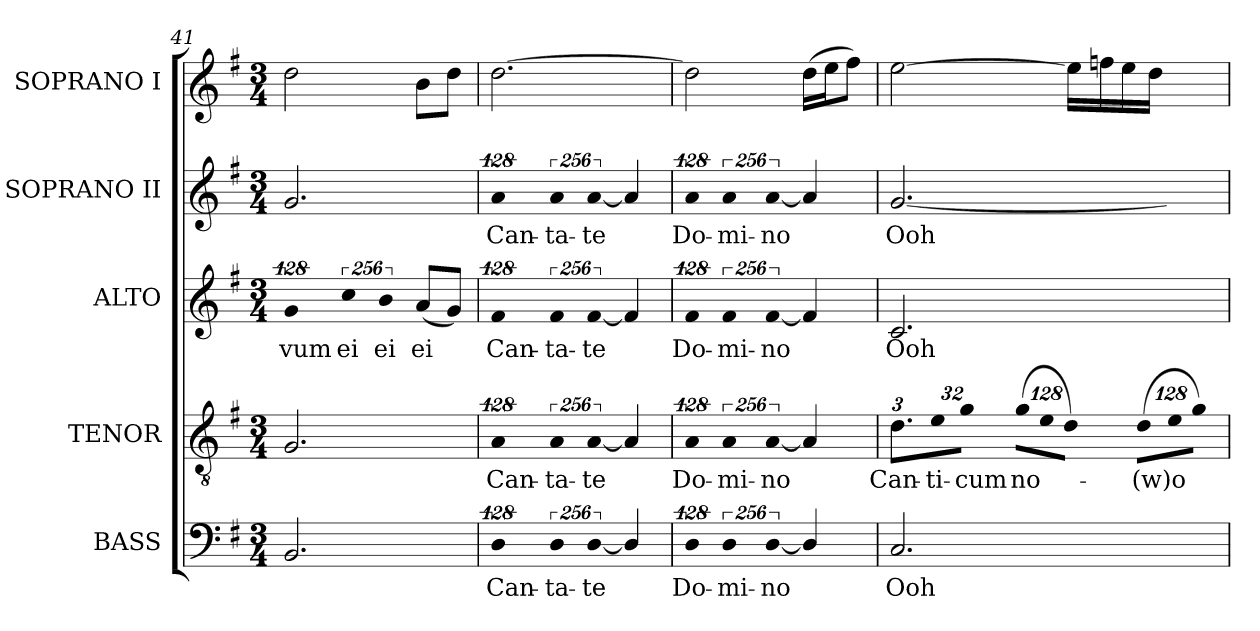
**kern	**text	**kern	**text	**kern	**text	**kern	**text	**kern
*part5	*part5	*part4	*part4	*part3	*part3	*part2	*part2	*part1
*staff5	*staff5	*staff4	*staff4	*staff3	*staff3	*staff2	*staff2	*staff1
*I"BASS	*	*I"TENOR	*	*I"ALTO	*	*I"SOPRANO II	*	*I"SOPRANO I
*I'B.	*	*I'T.	*	*I'A.	*	*I'S. II	*	*I'S. I
!!LO:PB:g=z
*clefF4	*	*clefGv2	*	*clefG2	*	*clefG2	*	*clefG2
*	*	*ITrd7c12	*	*	*	*	*	*
*k[f#]	*	*k[f#]	*	*k[f#]	*	*k[f#]	*	*k[f#]
*G:	*	*G:	*	*G:	*	*G:	*	*G:
*M3/4	*	*M3/4	*	*M3/4	*	*M3/4	*	*M3/4
=41	=41	=41	=41	=41	=41	=41	=41	=41
!	!	!	!	!LO:N:vis=4	!	!	!	!
!	!	!	!	!	!LO:LY:b:color=#000000	!	!	!
2.BBi/	.	2.GGi/	.	512%85gi/	vum	2.gi/	.	2ddi\
!	!	!	!	!LO:N:vis=4	!	!	!	!
!	!	!	!	!	!LO:LY:b:color=#000000	!	!	!
.	.	.	.	1024%171cci\	ei	.	.	.
!	!	!	!	!LO:N:vis=4	!	!	!	!
!	!	!	!	!	!LO:LY:b:color=#000000	!	!	!
.	.	.	.	1024%171bi/	ei	.	.	.
!	!	!	!	!	!LO:LY:b:color=#000000	!	!	!
.	.	.	.	(8ai/L	ei	.	.	8bi\L
.	.	.	.	8gi/J)	.	.	.	8ddi\J
=42	=42	=42	=42	=42	=42	=42	=42	=42
!LO:N:vis=4	!	!	!	!	!	!	!	!
!	!LO:LY:b:color=#000000	!LO:N:vis=4	!	!	!	!	!	!
!	!	!	!LO:LY:b:color=#000000	!LO:N:vis=4	!	!	!	!
!	!	!	!	!	!LO:LY:b:color=#000000	!LO:N:vis=4	!	!
!	!	!	!	!	!	!	!LO:LY:b:color=#000000	!
512%85Di/	Can-	512%85AAi/	Can-	512%85f#i/	Can-	512%85ai/	Can-	[>2.ddi\
!LO:N:vis=4	!	!	!	!	!	!	!	!
!	!LO:LY:b:color=#000000	!LO:N:vis=4	!	!	!	!	!	!
!	!	!	!LO:LY:b:color=#000000	!LO:N:vis=4	!	!	!	!
!	!	!	!	!	!LO:LY:b:color=#000000	!LO:N:vis=4	!	!
!	!	!	!	!	!	!	!LO:LY:b:color=#000000	!
1024%171Di/	-ta-	1024%171AAi/	-ta-	1024%171f#i/	-ta-	1024%171ai/	-ta-	.
!LO:N:vis=4	!	!	!	!	!	!	!	!
!	!LO:LY:b:color=#000000	!LO:N:vis=4	!	!	!	!	!	!
!	!	!	!LO:LY:b:color=#000000	!LO:N:vis=4	!	!	!	!
!	!	!	!	!	!LO:LY:b:color=#000000	!LO:N:vis=4	!	!
!	!	!	!	!	!	!	!LO:LY:b:color=#000000	!
[<1024%171Di/	-te	[<1024%171AAi/	-te	[<1024%171f#i/	-te	[<1024%171ai/	-te	.
4Di/]	.	4AAi/]	.	4f#i/]	.	4ai/]	.	.
=43	=43	=43	=43	=43	=43	=43	=43	=43
!LO:N:vis=4	!	!	!	!	!	!	!	!
!	!LO:LY:b:color=#000000	!LO:N:vis=4	!	!	!	!	!	!
!	!	!	!LO:LY:b:color=#000000	!LO:N:vis=4	!	!	!	!
!	!	!	!	!	!LO:LY:b:color=#000000	!LO:N:vis=4	!	!
!	!	!	!	!	!	!	!LO:LY:b:color=#000000	!
512%85Di/	Do-	512%85AAi/	Do-	512%85f#i/	Do-	512%85ai/	Do-	2ddi\]
!LO:N:vis=4	!	!	!	!	!	!	!	!
!	!LO:LY:b:color=#000000	!LO:N:vis=4	!	!	!	!	!	!
!	!	!	!LO:LY:b:color=#000000	!LO:N:vis=4	!	!	!	!
!	!	!	!	!	!LO:LY:b:color=#000000	!LO:N:vis=4	!	!
!	!	!	!	!	!	!	!LO:LY:b:color=#000000	!
1024%171Di/	-mi-	1024%171AAi/	-mi-	1024%171f#i/	-mi-	1024%171ai/	-mi-	.
!LO:N:vis=4	!	!	!	!	!	!	!	!
!	!LO:LY:b:color=#000000	!LO:N:vis=4	!	!	!	!	!	!
!	!	!	!LO:LY:b:color=#000000	!LO:N:vis=4	!	!	!	!
!	!	!	!	!	!LO:LY:b:color=#000000	!LO:N:vis=4	!	!
!	!	!	!	!	!	!	!LO:LY:b:color=#000000	!
[<1024%171Di/	-no	[<1024%171AAi/	-no	[<1024%171f#i/	-no	[<1024%171ai/	-no	.
4Di/]	.	4AAi/]	.	4f#i/]	.	4ai/]	.	(16ddi\LL
.	.	.	.	.	.	.	.	16eei\J
.	.	.	.	.	.	.	.	8ff#i\J)
=44	=44	=44	=44	=44	=44	=44	=44	=44
!	!LO:LY:b:color=#000000	!	!	!	!	!	!	!
*	*	*Xbrackettup	*	*	*	*	*	*
!	!	!	!LO:LY:b:color=#000000	!	!	!	!	!
!	!	!	!	!	!LO:LY:b:color=#000000	!	!	!
!	!	!	!	!	!	!	!LO:LY:b:color=#000000	!
2.Ci/	Ooh	12.Di\L	Can-	2.ci/	Ooh	[<2.gi/	Ooh	[>2eei\
!	!	!LO:N:vis=16	!	!	!	!	!	!
!	!	!	!LO:LY:b:color=#000000	!	!	!	!	!
.	.	512%21Ei\k	-ti-	.	.	.	.	.
!	!	!LO:N:vis=8	!	!	!	!	!	!
!	!	!	!LO:LY:b:color=#000000	!	!	!	!	!
.	.	512%43Gi\J	-cum	.	.	.	.	.
!	!	!LO:N:vis=8	!	!	!	!	!	!
!	!	!	!LO:LY:b:color=#000000	!	!	!	!	!
.	.	(1024%85Gi\L	no-	.	.	.	.	.
!	!	!LO:N:vis=8	!	!	!	!	!	!
.	.	1024%85Ei\	.	.	.	.	.	.
!	!	!LO:N:vis=8	!	!	!	!	!	!
.	.	512%43Di\J)	.	.	.	.	.	.
!	!	!LO:N:vis=8	!	!	!	!	!	!
!	!	!	!LO:LY:b:color=#000000	!	!	!	!	!
.	.	(1024%85Di\L	-(w)o	.	.	.	.	16eei\LL]
.	.	.	.	.	.	.	.	16ffni\
!	!	!LO:N:vis=8	!	!	!	!	!	!
.	.	1024%85Ei\	.	.	.	.	.	.
.	.	.	.	.	.	.	.	16eei\
!	!	!LO:N:vis=8	!	!	!	!	!	!
.	.	512%43Gi\J)	.	.	.	.	.	.
.	.	.	.	.	.	.	.	16ddi\JJ
=	=	=	=	=	=	=	=	=
*-	*-	*-	*-	*-	*-	*-	*-	*-
